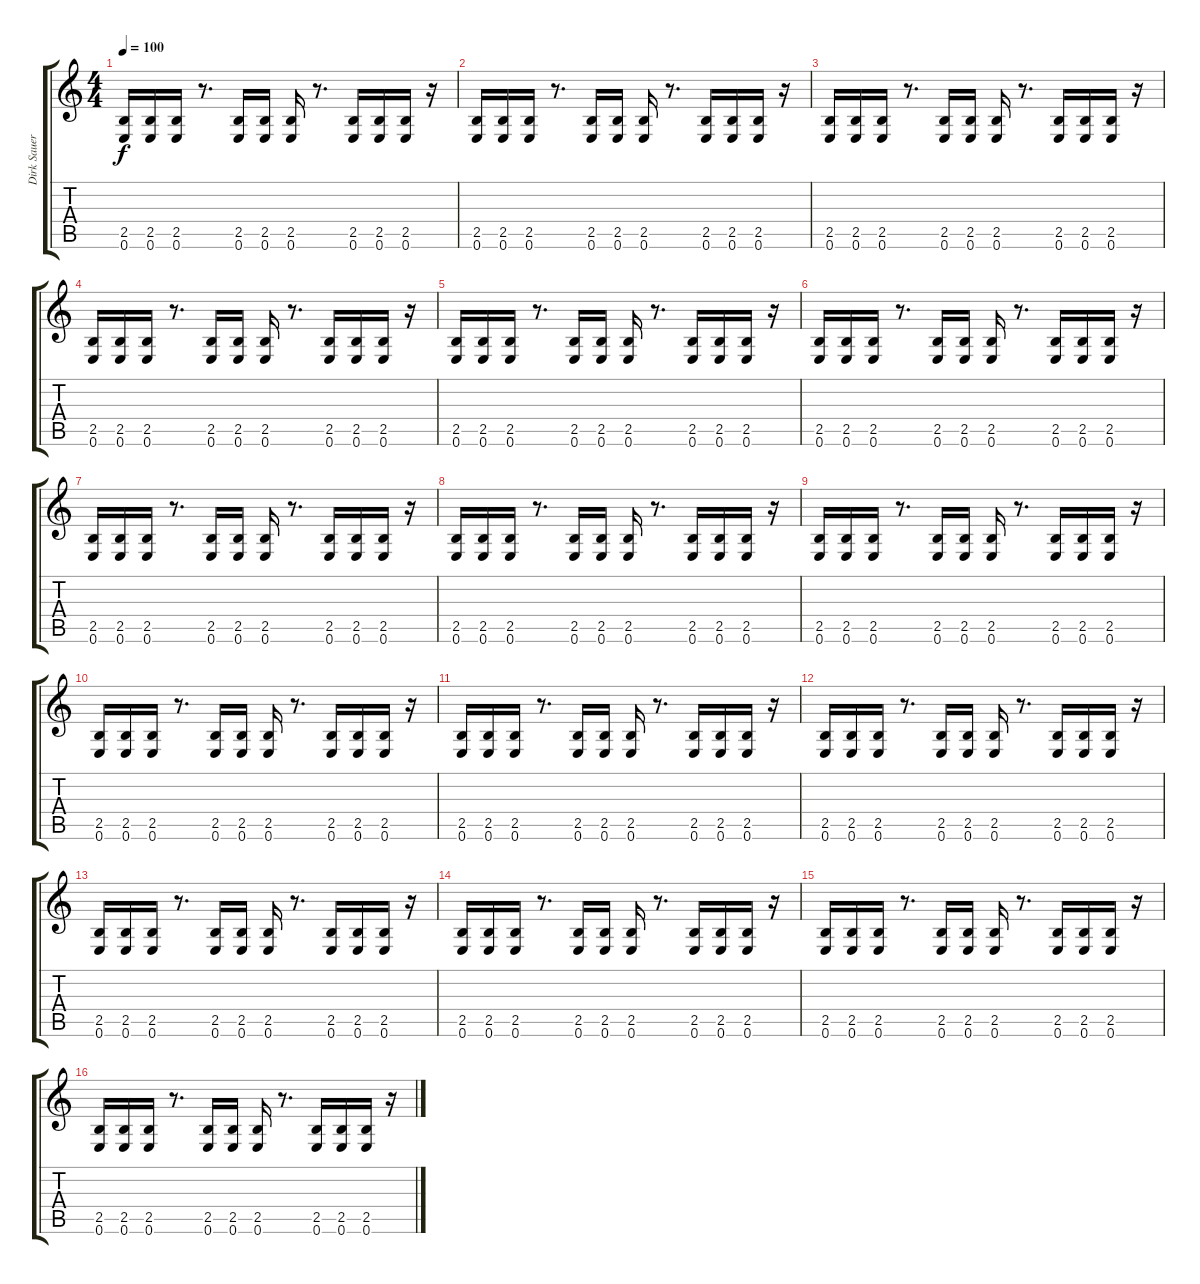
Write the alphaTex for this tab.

\track ("Dirk Sauer" "Dirk Sauer") {instrument distortionguitar}
\staff {score tabs}
\tuning (E4 B3 G3 D3 A2 E2) {hide}
\ts (4 4)
\tempo 100
\clef g2
\ks c
(2.5 0.6).16{dy f} (2.5 0.6).16 (2.5 0.6).16 r.8{d} (2.5 0.6).16 (2.5 0.6).16 (2.5 0.6).16 r.8{d} (2.5 0.6).16 (2.5 0.6).16 (2.5 0.6).16 r.16 |
(2.5 0.6).16 (2.5 0.6).16 (2.5 0.6).16 r.8{d} (2.5 0.6).16 (2.5 0.6).16 (2.5 0.6).16 r.8{d} (2.5 0.6).16 (2.5 0.6).16 (2.5 0.6).16 r.16 |
(2.5 0.6).16 (2.5 0.6).16 (2.5 0.6).16 r.8{d} (2.5 0.6).16 (2.5 0.6).16 (2.5 0.6).16 r.8{d} (2.5 0.6).16 (2.5 0.6).16 (2.5 0.6).16 r.16 |
(2.5 0.6).16 (2.5 0.6).16 (2.5 0.6).16 r.8{d} (2.5 0.6).16 (2.5 0.6).16 (2.5 0.6).16 r.8{d} (2.5 0.6).16 (2.5 0.6).16 (2.5 0.6).16 r.16 |
(2.5 0.6).16 (2.5 0.6).16 (2.5 0.6).16 r.8{d} (2.5 0.6).16 (2.5 0.6).16 (2.5 0.6).16 r.8{d} (2.5 0.6).16 (2.5 0.6).16 (2.5 0.6).16 r.16 |
(2.5 0.6).16 (2.5 0.6).16 (2.5 0.6).16 r.8{d} (2.5 0.6).16 (2.5 0.6).16 (2.5 0.6).16 r.8{d} (2.5 0.6).16 (2.5 0.6).16 (2.5 0.6).16 r.16 |
(2.5 0.6).16 (2.5 0.6).16 (2.5 0.6).16 r.8{d} (2.5 0.6).16 (2.5 0.6).16 (2.5 0.6).16 r.8{d} (2.5 0.6).16 (2.5 0.6).16 (2.5 0.6).16 r.16 |
(2.5 0.6).16 (2.5 0.6).16 (2.5 0.6).16 r.8{d} (2.5 0.6).16 (2.5 0.6).16 (2.5 0.6).16 r.8{d} (2.5 0.6).16 (2.5 0.6).16 (2.5 0.6).16 r.16 |
(2.5 0.6).16 (2.5 0.6).16 (2.5 0.6).16 r.8{d} (2.5 0.6).16 (2.5 0.6).16 (2.5 0.6).16 r.8{d} (2.5 0.6).16 (2.5 0.6).16 (2.5 0.6).16 r.16 |
(2.5 0.6).16 (2.5 0.6).16 (2.5 0.6).16 r.8{d} (2.5 0.6).16 (2.5 0.6).16 (2.5 0.6).16 r.8{d} (2.5 0.6).16 (2.5 0.6).16 (2.5 0.6).16 r.16 |
(2.5 0.6).16 (2.5 0.6).16 (2.5 0.6).16 r.8{d} (2.5 0.6).16 (2.5 0.6).16 (2.5 0.6).16 r.8{d} (2.5 0.6).16 (2.5 0.6).16 (2.5 0.6).16 r.16 |
(2.5 0.6).16 (2.5 0.6).16 (2.5 0.6).16 r.8{d} (2.5 0.6).16 (2.5 0.6).16 (2.5 0.6).16 r.8{d} (2.5 0.6).16 (2.5 0.6).16 (2.5 0.6).16 r.16 |
(2.5 0.6).16 (2.5 0.6).16 (2.5 0.6).16 r.8{d} (2.5 0.6).16 (2.5 0.6).16 (2.5 0.6).16 r.8{d} (2.5 0.6).16 (2.5 0.6).16 (2.5 0.6).16 r.16 |
(2.5 0.6).16 (2.5 0.6).16 (2.5 0.6).16 r.8{d} (2.5 0.6).16 (2.5 0.6).16 (2.5 0.6).16 r.8{d} (2.5 0.6).16 (2.5 0.6).16 (2.5 0.6).16 r.16 |
(2.5 0.6).16 (2.5 0.6).16 (2.5 0.6).16 r.8{d} (2.5 0.6).16 (2.5 0.6).16 (2.5 0.6).16 r.8{d} (2.5 0.6).16 (2.5 0.6).16 (2.5 0.6).16 r.16 |
(2.5 0.6).16 (2.5 0.6).16 (2.5 0.6).16 r.8{d} (2.5 0.6).16 (2.5 0.6).16 (2.5 0.6).16 r.8{d} (2.5 0.6).16 (2.5 0.6).16 (2.5 0.6).16 r.16
